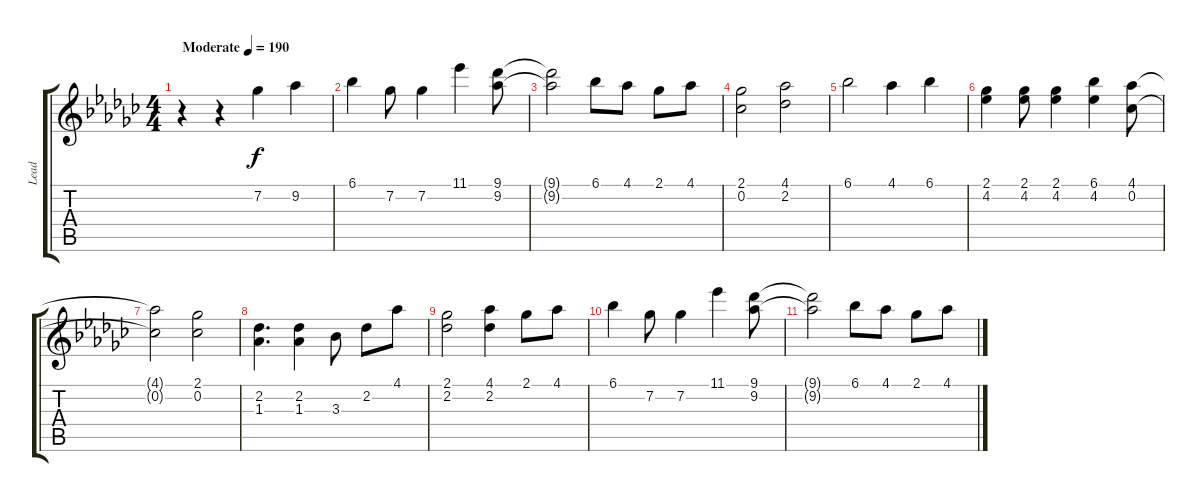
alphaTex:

\track ("Lead" "Lead") {instrument acousticguitarsteel}
\staff {score tabs}
\tuning (E4 B3 G3 D3 A2 E2) {hide}
\ts (4 4)
\tempo (190 "Moderate")
\clef g2
\ks gb
r.4{dy f instrument acousticguitarsteel} r.4 7.2.4 9.2.4 |
6.1.4 7.2.8 7.2.4 11.1.4 (9.1 9.2).8 |
(9.1{t} 9.2{t}).2 6.1.8 4.1.8 2.1.8 4.1.8 |
(2.1 0.2).2 (4.1 2.2).2 |
6.1.2 4.1.4 6.1.4 |
(2.1 4.2).4 (2.1 4.2).8 (2.1 4.2).4 (6.1 4.2).4 (4.1 0.2).8 |
(4.1{t} 0.2{t}).2 (2.1 0.2).2 |
(2.2 1.3).4{d} (2.2 1.3).4 3.3.8 2.2.8 4.1.8 |
(2.1 2.2).2 (4.1 2.2).4 2.1.8 4.1.8 |
6.1.4 7.2.8 7.2.4 11.1.4 (9.1 9.2).8 |
(9.1{t} 9.2{t}).2 6.1.8 4.1.8 2.1.8 4.1.8
